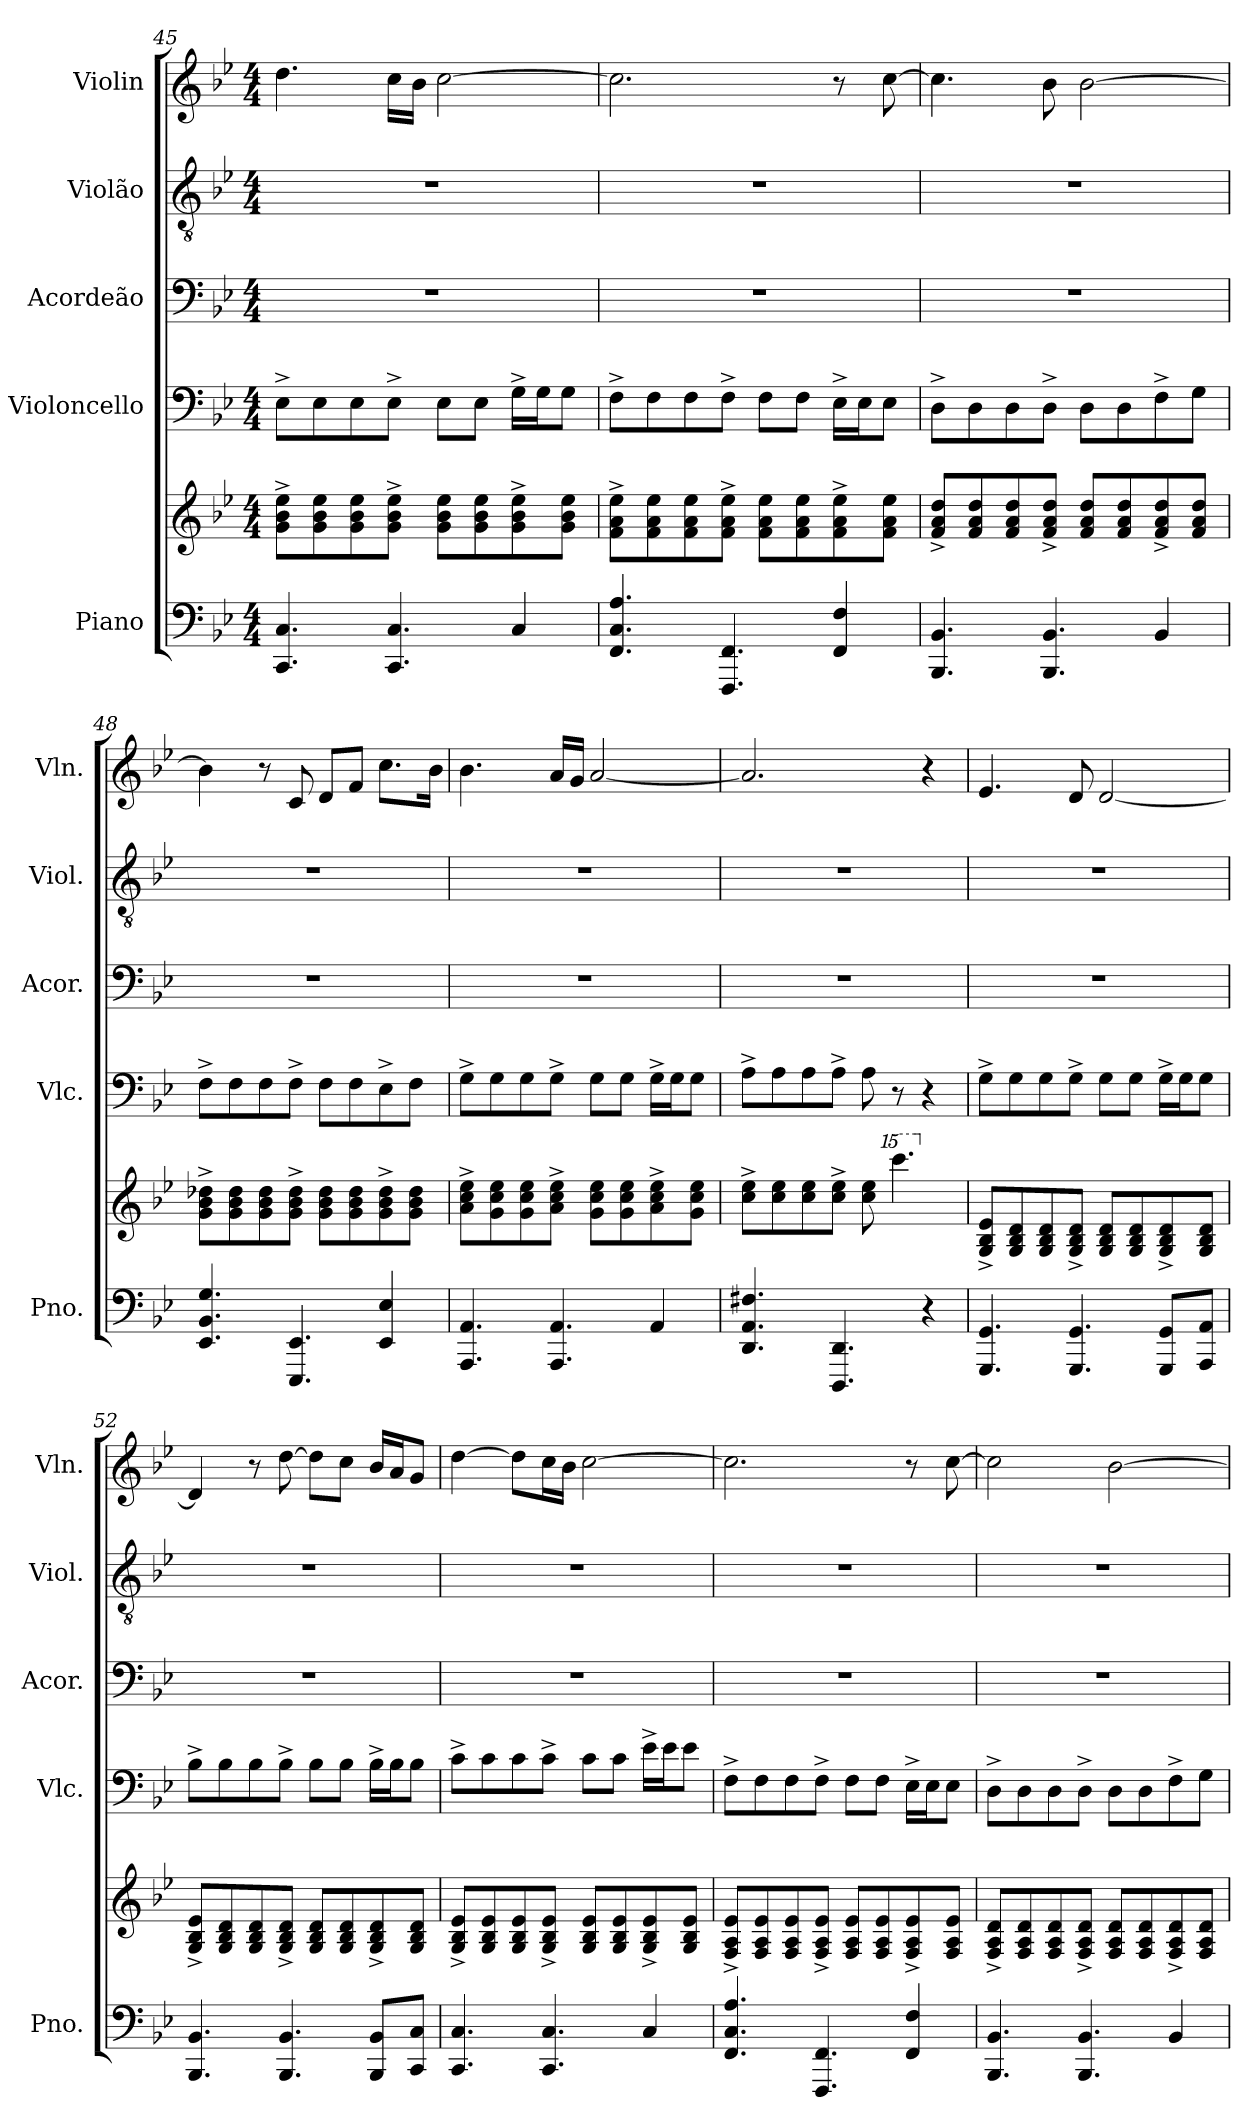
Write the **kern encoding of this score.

**kern	**kern	**kern	**kern	**kern	**kern
*part5	*part5	*part4	*part3	*part2	*part1
*staff6	*staff5	*staff4	*staff3	*staff2	*staff1
*I"Piano	*	*I"Violoncello	*I"Acordeão	*I"Violão	*I"Violin
*I'Pno.	*	*I'Vlc.	*I'Acor.	*I'Viol.	*I'Vln.
*clefF4	*clefG2	*clefF4	*clefF4	*clefGv2	*clefG2
*k[b-e-]	*k[b-e-]	*k[b-e-]	*k[b-e-]	*k[b-e-]	*k[b-e-]
*M4/4	*M4/4	*M4/4	*M4/4	*M4/4	*M4/4
=45	=45	=45	=45	=45	=45
4.CC/ 4.C/	8g\^ 8b-\^ 8ee-\^L	8E-^\L	1r	1r	4.dd\
.	8g\ 8b-\ 8ee-\	8E-\	.	.	.
.	8g\ 8b-\ 8ee-\	8E-\	.	.	.
4.CC/ 4.C/	8g\^ 8b-\^ 8ee-\^J	8E-^\J	.	.	16cc\LL
.	.	.	.	.	16b-\JJ
.	8g\ 8b-\ 8ee-\L	8E-\L	.	.	[2cc\
.	8g\ 8b-\ 8ee-\	8E-\J	.	.	.
4C/	8g\^ 8b-\^ 8ee-\^	16G^\LL	.	.	.
.	.	16G\J	.	.	.
.	8g\ 8b-\ 8ee-\J	8G\J	.	.	.
=46	=46	=46	=46	=46	=46
4.FF/ 4.C/ 4.A/	8f\^ 8a\^ 8ee-\^L	8F^\L	1r	1r	2.cc\]
.	8f\ 8a\ 8ee-\	8F\	.	.	.
.	8f\ 8a\ 8ee-\	8F\	.	.	.
4.FFF/ 4.FF/	8f\^ 8a\^ 8ee-\^J	8F^\J	.	.	.
.	8f\ 8a\ 8ee-\L	8F\L	.	.	.
.	8f\ 8a\ 8ee-\	8F\J	.	.	.
4FF/ 4F/	8f\^ 8a\^ 8ee-\^	16E-^\LL	.	.	8r
.	.	16E-\J	.	.	.
.	8f\ 8a\ 8ee-\J	8E-\J	.	.	[8cc\
!!LO:LB:g=z
=47	=47	=47	=47	=47	=47
4.BBB-/ 4.BB-/	8f/^ 8a/^ 8dd/^L	8D^\L	1r	1r	4.cc\]
.	8f/ 8a/ 8dd/	8D\	.	.	.
.	8f/ 8a/ 8dd/	8D\	.	.	.
4.BBB-/ 4.BB-/	8f/^ 8a/^ 8dd/^J	8D^\J	.	.	8b-\
.	8f/ 8a/ 8dd/L	8D\L	.	.	[2b-\
.	8f/ 8a/ 8dd/	8D\	.	.	.
4BB-/	8f/^ 8a/^ 8dd/^	8F^\	.	.	.
.	8f/ 8a/ 8dd/J	8G\J	.	.	.
=48	=48	=48	=48	=48	=48
4.EE-/ 4.BB-/ 4.G/	8g\^ 8b-\^ 8dd-X\^L	8F^\L	1r	1r	4b-\]
.	8g\ 8b-\ 8dd-\	8F\	.	.	.
.	8g\ 8b-\ 8dd-\	8F\	.	.	8r
4.EEE-/ 4.EE-/	8g\^ 8b-\^ 8dd-\^J	8F^\J	.	.	8c/
.	8g\ 8b-\ 8dd-\L	8F\L	.	.	8d/L
.	8g\ 8b-\ 8dd-\	8F\	.	.	8f/J
4EE-/ 4E-/	8g\^ 8b-\^ 8dd-\^	8E-^\	.	.	8.cc\L
.	8g\ 8b-\ 8dd-\J	8F\J	.	.	.
.	.	.	.	.	16b-\Jk
=49	=49	=49	=49	=49	=49
4.AAA/ 4.AA/	8a\^ 8cc\^ 8ee-\^L	8G^\L	1r	1r	4.b-\
.	8g\ 8cc\ 8ee-\	8G\	.	.	.
.	8g\ 8cc\ 8ee-\	8G\	.	.	.
4.AAA/ 4.AA/	8a\^ 8cc\^ 8ee-\^J	8G^\J	.	.	16a/LL
.	.	.	.	.	16g/JJ
.	8g\ 8cc\ 8ee-\L	8G\L	.	.	[2a/
.	8g\ 8cc\ 8ee-\	8G\J	.	.	.
4AA/	8a\^ 8cc\^ 8ee-\^	16G^\LL	.	.	.
.	.	16G\J	.	.	.
.	8g\ 8cc\ 8ee-\J	8G\J	.	.	.
=50	=50	=50	=50	=50	=50
4.DD/ 4.AA/ 4.F#X/	8cc\^ 8ee-\^L	8A^\L	1r	1r	2.a/]
.	8cc\ 8ee-\	8A\	.	.	.
.	8cc\ 8ee-\	8A\	.	.	.
4.DDD/ 4.DD/	8cc\^ 8ee-\^J	8A^\J	.	.	.
.	8cc\ 8ee-\	8A\	.	.	.
*	*15ma	*	*	*	*
.	4.ccccc\	8r	.	.	.
4r	.	4r	.	.	4r
!!LO:PB:g=z
=51	=51	=51	=51	=51	=51
*	*X15ma	*	*	*	*
4.GGG/ 4.GG/	8G/^ 8B-/^ 8e-/^L	8G^\L	1r	1r	4.e-/
.	8G/ 8B-/ 8d/	8G\	.	.	.
.	8G/ 8B-/ 8d/	8G\	.	.	.
4.GGG/ 4.GG/	8G/^ 8B-/^ 8d/^J	8G^\J	.	.	8d/
.	8G/ 8B-/ 8d/L	8G\L	.	.	[2d/
.	8G/ 8B-/ 8d/	8G\J	.	.	.
8GGG/ 8GG/L	8G/^ 8B-/^ 8d/^	16G^\LL	.	.	.
.	.	16G\J	.	.	.
8AAA/ 8AA/J	8G/ 8B-/ 8d/J	8G\J	.	.	.
=52	=52	=52	=52	=52	=52
4.BBB-/ 4.BB-/	8G/^ 8B-/^ 8e-/^L	8B-^\L	1r	1r	4d/]
.	8G/ 8B-/ 8d/	8B-\	.	.	.
.	8G/ 8B-/ 8d/	8B-\	.	.	8r
4.BBB-/ 4.BB-/	8G/^ 8B-/^ 8d/^J	8B-^\J	.	.	[8dd\
.	8G/ 8B-/ 8d/L	8B-\L	.	.	8dd\L]
.	8G/ 8B-/ 8d/	8B-\J	.	.	8cc\J
8BBB-/ 8BB-/L	8G/^ 8B-/^ 8d/^	16B-^\LL	.	.	16b-/LL
.	.	16B-\J	.	.	16a/J
8CC/ 8C/J	8G/ 8B-/ 8d/J	8B-\J	.	.	8g/J
=53	=53	=53	=53	=53	=53
4.CC/ 4.C/	8G/^ 8B-/^ 8e-/^L	8c^\L	1r	1r	[4dd\
.	8G/ 8B-/ 8e-/	8c\	.	.	.
.	8G/ 8B-/ 8e-/	8c\	.	.	8dd\L]
4.CC/ 4.C/	8G/^ 8B-/^ 8e-/^J	8c^\J	.	.	16cc\L
.	.	.	.	.	16b-\JJ
.	8G/ 8B-/ 8e-/L	8c\L	.	.	[2cc\
.	8G/ 8B-/ 8e-/	8c\J	.	.	.
4C/	8G/^ 8B-/^ 8e-/^	16e-^\LL	.	.	.
.	.	16e-\J	.	.	.
.	8G/ 8B-/ 8e-/J	8e-\J	.	.	.
!!LO:LB:g=z
=54	=54	=54	=54	=54	=54
4.FF/ 4.C/ 4.A/	8F/^ 8A/^ 8e-/^L	8F^\L	1r	1r	2.cc\]
.	8F/ 8A/ 8e-/	8F\	.	.	.
.	8F/ 8A/ 8e-/	8F\	.	.	.
4.FFF/ 4.FF/	8F/^ 8A/^ 8e-/^J	8F^\J	.	.	.
.	8F/ 8A/ 8e-/L	8F\L	.	.	.
.	8F/ 8A/ 8e-/	8F\J	.	.	.
4FF/ 4F/	8F/^ 8A/^ 8e-/^	16E-^\LL	.	.	8r
.	.	16E-\J	.	.	.
.	8F/ 8A/ 8e-/J	8E-\J	.	.	[8cc\
=55	=55	=55	=55	=55	=55
4.BBB-/ 4.BB-/	8F/^ 8A/^ 8d/^L	8D^\L	1r	1r	2cc\]
.	8F/ 8A/ 8d/	8D\	.	.	.
.	8F/ 8A/ 8d/	8D\	.	.	.
4.BBB-/ 4.BB-/	8F/^ 8A/^ 8d/^J	8D^\J	.	.	.
.	8F/ 8A/ 8d/L	8D\L	.	.	[2b-\
.	8F/ 8A/ 8d/	8D\	.	.	.
4BB-/	8F/^ 8A/^ 8d/^	8F^\	.	.	.
.	8F/ 8A/ 8d/J	8G\J	.	.	.
=	=	=	=	=	=
*-	*-	*-	*-	*-	*-
